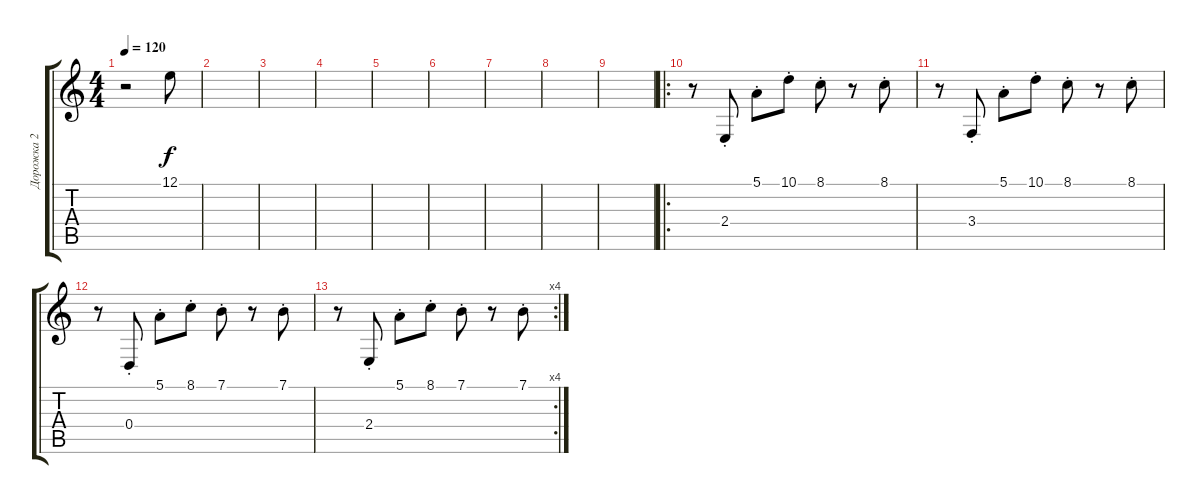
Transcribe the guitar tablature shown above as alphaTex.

\track ("Дорожка 2" "Дорожка 2") {instrument synthbrass1}
\staff {score tabs}
\tuning (E4 B3 G3 D3 A2 E2) {hide}
\ts (4 4)
\tempo 120
\clef g2
\ks c
r.2{dy f} 12.1{t}.8 |
|
|
|
|
|
|
|
|
\ro
r.8{instrument synthbrass1} 2.4{st}.8 5.1{st}.8 10.1{st}.8 8.1{st}.8 r.8 8.1{st}.8 |
r.8 3.4{st}.8 5.1{st}.8 10.1{st}.8 8.1{st}.8 r.8 8.1{st}.8 |
r.8 0.4{st}.8 5.1{st}.8 8.1{st}.8 7.1{st}.8 r.8 7.1{st}.8 |
\rc 4
r.8 2.4{st}.8 5.1{st}.8 8.1{st}.8 7.1{st}.8 r.8 7.1{st}.8
